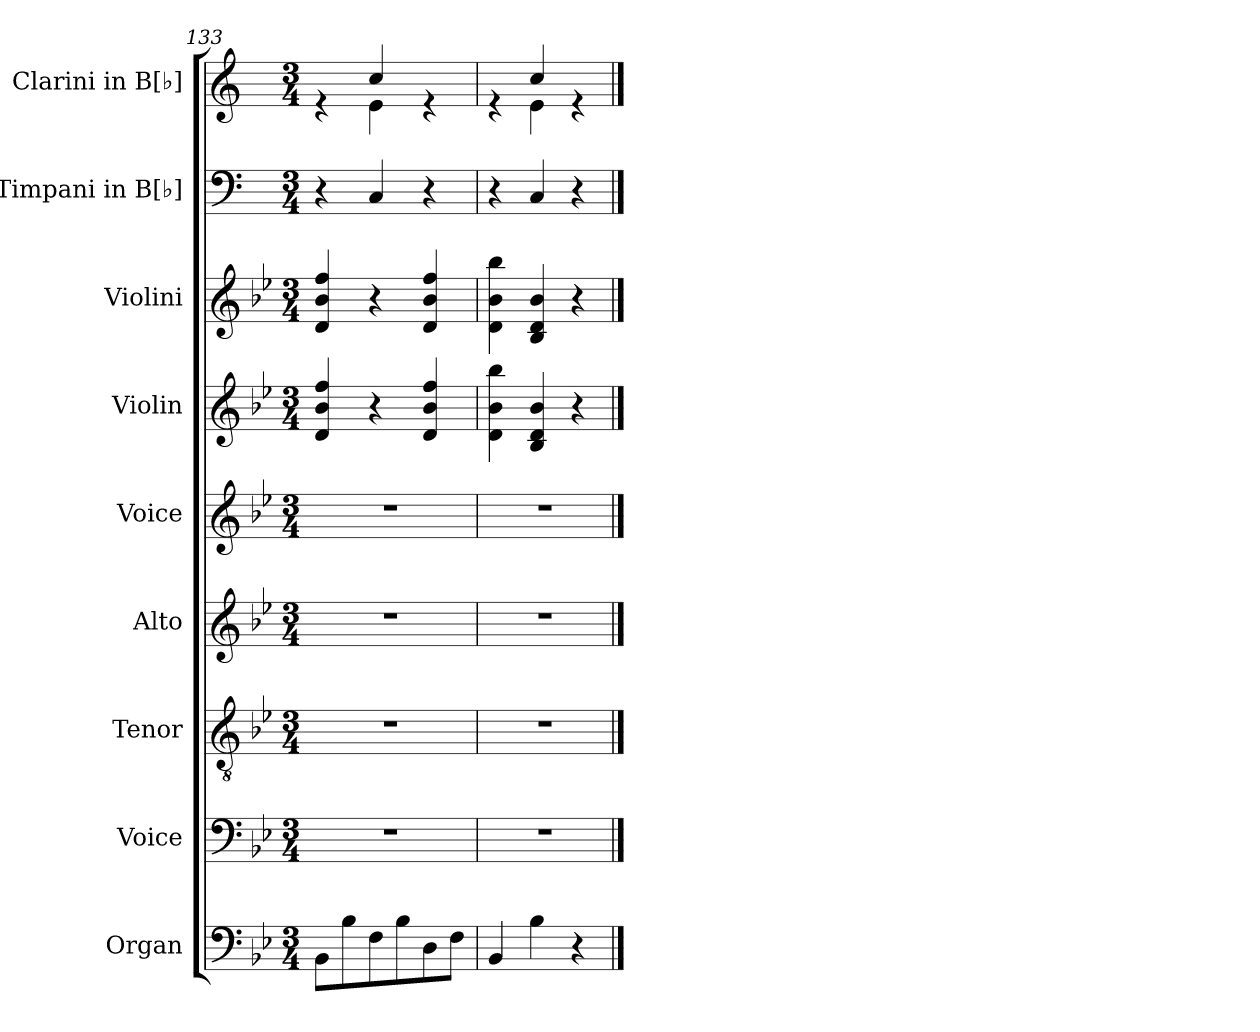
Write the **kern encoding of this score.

**kern	**kern	**kern	**kern	**kern	**kern	**kern	**kern	**kern
*part9	*part8	*part7	*part6	*part5	*part4	*part3	*part2	*part1
*staff9	*staff8	*staff7	*staff6	*staff5	*staff4	*staff3	*staff2	*staff1
*I"Organ	*I"Voice	*I"Tenor	*I"Alto	*I"Voice	*I"Violin	*I"Violini	*I"Timpani in B[♭]	*I"Clarini in B[♭]
*	*	*	*	*	*I'Vln	*I'Vln	*I'Timp	*
*clefF4	*clefF4	*clefGv2	*clefG2	*clefG2	*clefG2	*clefG2	*clefF4	*clefG2
*	*	*	*	*	*	*	*ITrd1c2	*ITrd1c2
*k[b-e-]	*k[b-e-]	*k[b-e-]	*k[b-e-]	*k[b-e-]	*k[b-e-]	*k[b-e-]	*k[b-e-]	*k[b-e-]
*M3/4	*M3/4	*M3/4	*M3/4	*M3/4	*M3/4	*M3/4	*M3/4	*M3/4
=133	=133	=133	=133	=133	=133	=133	=133	=133
*	*	*	*	*	*	*	*	*^
8BB-\L	2.r	2.r	2.r	2.r	4d/ 4b-/ 4ff/	4d/ 4b-/ 4ff/	4r	4re	4ryy
8B-\	.	.	.	.	.	.	.	.	.
8F\	.	.	.	.	4r	4r	4BB-/	4b-/	4d\
8B-\	.	.	.	.	.	.	.	.	.
8D\	.	.	.	.	4d/ 4b-/ 4ff/	4d/ 4b-/ 4ff/	4r	4re	4ryy
8F\J	.	.	.	.	.	.	.	.	.
=134	=134	=134	=134	=134	=134	=134	=134	=134	=134
4BB-/	2.r	2.r	2.r	2.r	4d\ 4b-\ 4bb-\	4d\ 4b-\ 4bb-\	4r	4re	4ryy
4B-\	.	.	.	.	4B-/ 4d/ 4b-/	4B-/ 4d/ 4b-/	4BB-/	4b-/	4d\
4r	.	.	.	.	4r	4r	4r	4re	4ryy
*	*	*	*	*	*	*	*	*v	*v
==	==	==	==	==	==	==	==	==
*-	*-	*-	*-	*-	*-	*-	*-	*-
